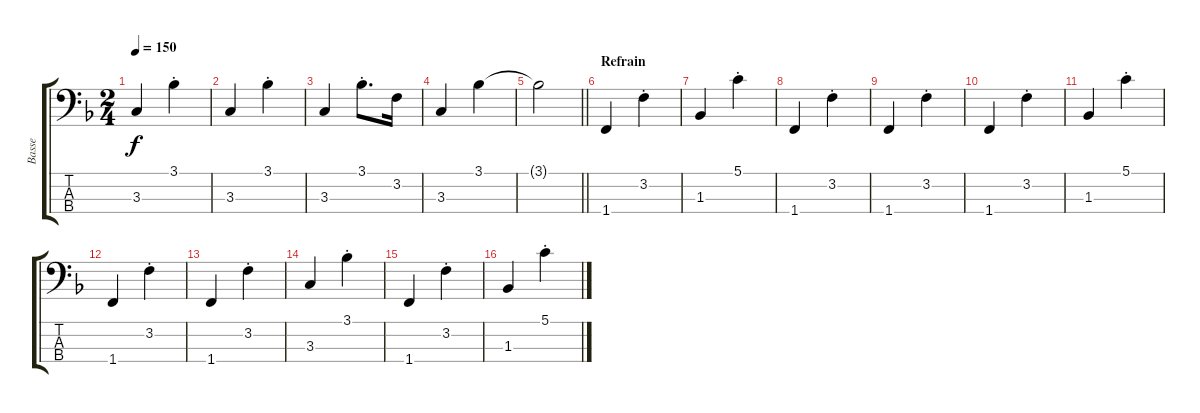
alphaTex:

\track ("Basse" "Basse") {instrument acousticbass}
\staff {score tabs}
\tuning (G2 D2 A1 E1) {hide}
\ts (2 4)
\tempo 150
\clef f4
\ks f
3.3.4{dy f} 3.1{st}.4 |
3.3.4 3.1{st}.4 |
3.3.4 3.1{st}.8{d} 3.2.16 |
3.3.4 3.1.4 |
\barLineRight lightlight
3.1{t}.2 |
\section ("" "Refrain")
1.4.4 3.2{st}.4 |
1.3.4 5.1{st}.4 |
1.4.4 3.2{st}.4 |
1.4.4 3.2{st}.4 |
1.4.4 3.2{st}.4 |
1.3.4 5.1{st}.4 |
1.4.4 3.2{st}.4 |
1.4.4 3.2{st}.4 |
3.3.4 3.1{st}.4 |
1.4.4 3.2{st}.4 |
1.3.4 5.1{st}.4
